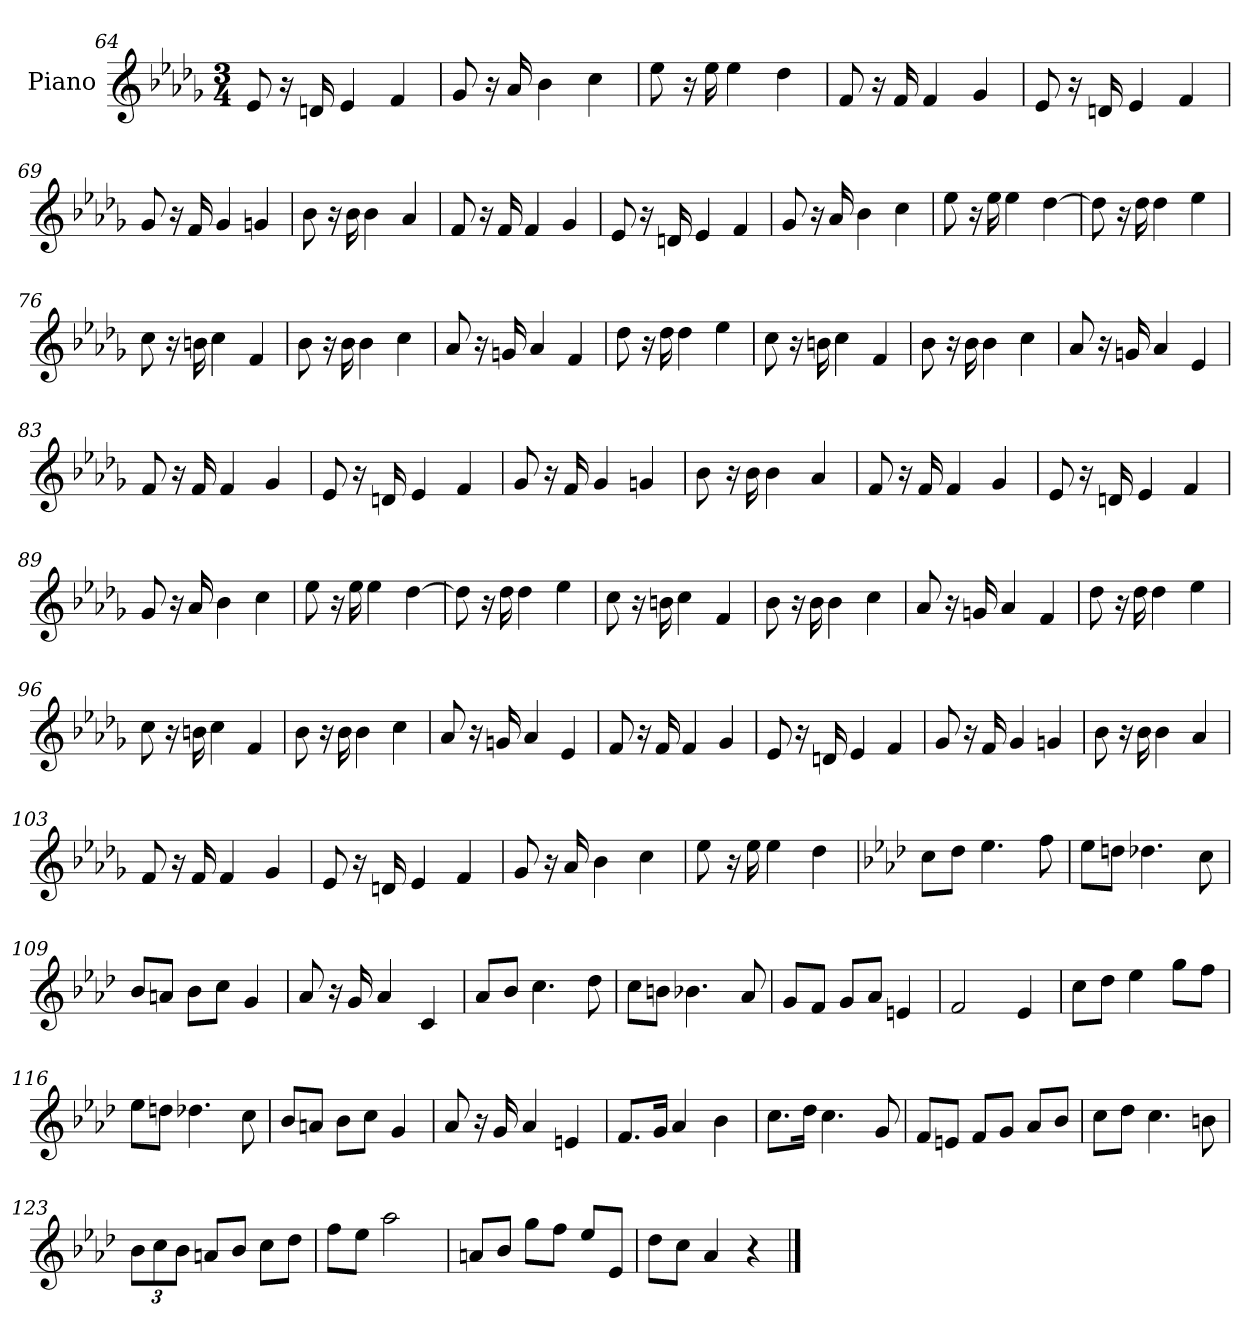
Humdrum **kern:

**kern
*part1
*staff1
*I"Piano
*I'Pno
*k[b-e-a-d-g-]
*D-:
*M3/4
=64
8e-
16r
16dn
4e-
4f
=65
8g-
16r
16a-
4b-
4cc
=66
8ee-
16r
16ee-
4ee-
4dd-
=67
8f
16r
16f
4f
4g-
=68
8e-
16r
16dn
4e-
4f
=69
8g-
16r
16f
4g-
4gn
=70
8b-
16r
16b-
4b-
4a-
=71
8f
16r
16f
4f
4g-
=72
8e-
16r
16dn
4e-
4f
=73
8g-
16r
16a-
4b-
4cc
=74
8ee-
16r
16ee-
4ee-
[4dd-
=75
8dd-]
16r
16dd-
4dd-
4ee-
=76
8cc
16r
16bn
4cc
4f
=77
8b-
16r
16b-
4b-
4cc
=78
8a-
16r
16gn
4a-
4f
=79
8dd-
16r
16dd-
4dd-
4ee-
=80
8cc
16r
16bn
4cc
4f
=81
8b-
16r
16b-
4b-
4cc
=82
8a-
16r
16gn
4a-
4e-
=83
8f
16r
16f
4f
4g-
=84
8e-
16r
16dn
4e-
4f
=85
8g-
16r
16f
4g-
4gn
=86
8b-
16r
16b-
4b-
4a-
=87
8f
16r
16f
4f
4g-
=88
8e-
16r
16dn
4e-
4f
=89
8g-
16r
16a-
4b-
4cc
=90
8ee-
16r
16ee-
4ee-
[4dd-
=91
8dd-]
16r
16dd-
4dd-
4ee-
=92
8cc
16r
16bn
4cc
4f
=93
8b-
16r
16b-
4b-
4cc
=94
8a-
16r
16gn
4a-
4f
=95
8dd-
16r
16dd-
4dd-
4ee-
=96
8cc
16r
16bn
4cc
4f
=97
8b-
16r
16b-
4b-
4cc
=98
8a-
16r
16gn
4a-
4e-
=99
8f
16r
16f
4f
4g-
=100
8e-
16r
16dn
4e-
4f
=101
8g-
16r
16f
4g-
4gn
=102
8b-
16r
16b-
4b-
4a-
=103
8f
16r
16f
4f
4g-
=104
8e-
16r
16dn
4e-
4f
=105
8g-
16r
16a-
4b-
4cc
=106
8ee-
16r
16ee-
4ee-
4dd-
=107
*k[b-e-a-d-]
8ccL
8dd-J
4.ee-
8ff
=108
8ee-L
8ddnJ
4.dd-X
8cc
=109
8b-L
8anJ
8b-L
8ccJ
4g
=110
8a-
16r
16g
4a-
4c
=111
8a-L
8b-J
4.cc
8dd-
=112
8ccL
8bnJ
4.b-X
8a-
=113
8gL
8fJ
8gL
8a-J
4en
=114
2f
4e-
=115
8ccL
8dd-J
4ee-
8ggL
8ffJ
=116
8ee-L
8ddnJ
4.dd-X
8cc
=117
8b-L
8anJ
8b-L
8ccJ
4g
=118
8a-
16r
16g
4a-
4en
=119
8.fL
16gJk
4a-
4b-
=120
8.ccL
16dd-Jk
4.cc
8g
=121
8fL
8enJ
8fL
8gJ
8a-L
8b-J
=122
8ccL
8dd-J
4.cc
8bn
=123
12b-L
12cc
12b-J
8anL
8b-J
8ccL
8dd-J
=124
8ffL
8ee-J
2aa-
=125
8anL
8b-J
8ggL
8ffJ
8ee-L
8e-J
=126
8dd-L
8ccJ
4a-
4r
==
*-
